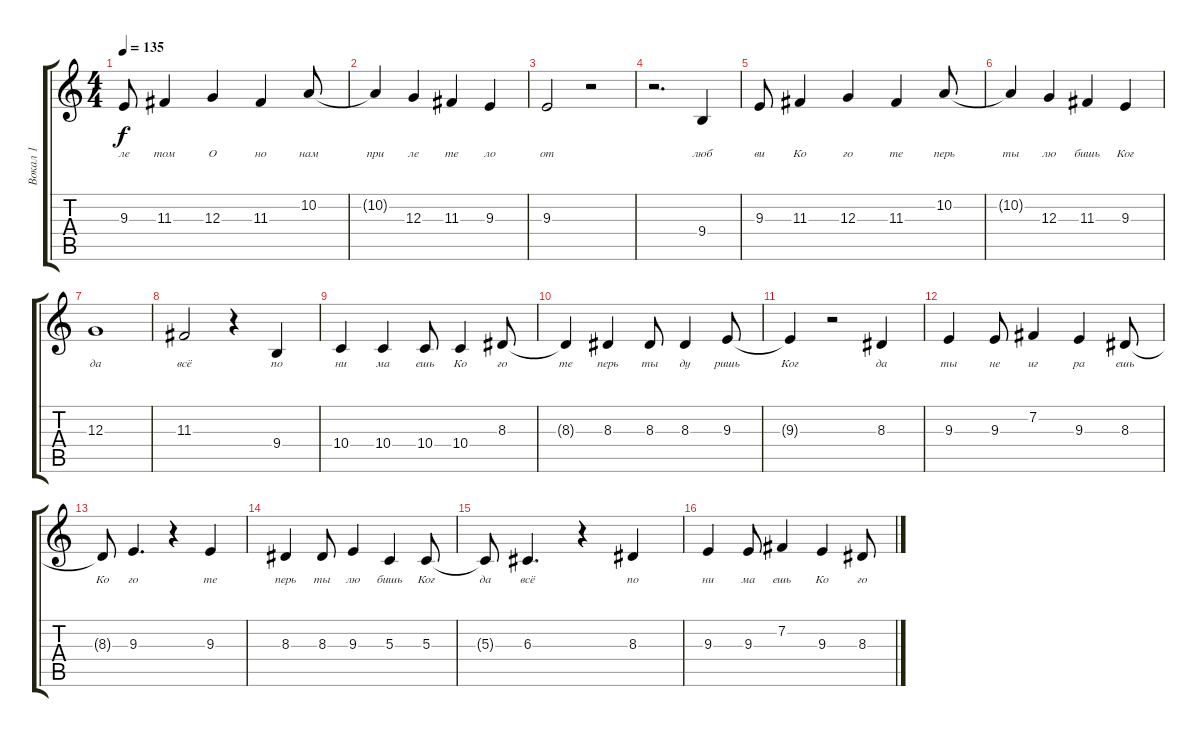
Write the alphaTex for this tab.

\track ("Вокал 1" "Вокал 1") {instrument violin}
\staff {score tabs}
\tuning (E4 B3 G3 D3 A2 E2) {hide}
\ts (4 4)
\tempo 135
\clef g2
\ks c
9.3.8{lyrics (0 "ле") lyrics (1 "") lyrics (2 "") lyrics (3 "") lyrics (4 "") dy f} 11.3.4{lyrics (0 "том") lyrics (1 "") lyrics (2 "") lyrics (3 "") lyrics (4 "")} 12.3.4{lyrics (0 "О") lyrics (1 "") lyrics (2 "") lyrics (3 "") lyrics (4 "")} 11.3.4{lyrics (0 "но") lyrics (1 "") lyrics (2 "") lyrics (3 "") lyrics (4 "")} 10.2.8{lyrics (0 "нам") lyrics (1 "") lyrics (2 "") lyrics (3 "") lyrics (4 "")} |
10.2{t}.4{lyrics (0 "при") lyrics (1 "") lyrics (2 "") lyrics (3 "") lyrics (4 "")} 12.3.4{lyrics (0 "ле") lyrics (1 "") lyrics (2 "") lyrics (3 "") lyrics (4 "")} 11.3.4{lyrics (0 "те") lyrics (1 "") lyrics (2 "") lyrics (3 "") lyrics (4 "")} 9.3.4{lyrics (0 "ло") lyrics (1 "") lyrics (2 "") lyrics (3 "") lyrics (4 "")} |
9.3.2{lyrics (0 "от") lyrics (1 "") lyrics (2 "") lyrics (3 "") lyrics (4 "")} r.2 |
r.2{d} 9.4.4{lyrics (0 "люб") lyrics (1 "") lyrics (2 "") lyrics (3 "") lyrics (4 "")} |
9.3.8{lyrics (0 "ви") lyrics (1 "") lyrics (2 "") lyrics (3 "") lyrics (4 "")} 11.3.4{lyrics (0 "Ко") lyrics (1 "") lyrics (2 "") lyrics (3 "") lyrics (4 "")} 12.3.4{lyrics (0 "го") lyrics (1 "") lyrics (2 "") lyrics (3 "") lyrics (4 "")} 11.3.4{lyrics (0 "те") lyrics (1 "") lyrics (2 "") lyrics (3 "") lyrics (4 "")} 10.2.8{lyrics (0 "перь") lyrics (1 "") lyrics (2 "") lyrics (3 "") lyrics (4 "")} |
10.2{t}.4{lyrics (0 "ты") lyrics (1 "") lyrics (2 "") lyrics (3 "") lyrics (4 "")} 12.3.4{lyrics (0 "лю") lyrics (1 "") lyrics (2 "") lyrics (3 "") lyrics (4 "")} 11.3.4{lyrics (0 "бишь") lyrics (1 "") lyrics (2 "") lyrics (3 "") lyrics (4 "")} 9.3.4{lyrics (0 "Ког") lyrics (1 "") lyrics (2 "") lyrics (3 "") lyrics (4 "")} |
12.3.1{lyrics (0 "да") lyrics (1 "") lyrics (2 "") lyrics (3 "") lyrics (4 "")} |
11.3.2{lyrics (0 "всё") lyrics (1 "") lyrics (2 "") lyrics (3 "") lyrics (4 "")} r.4 9.4.4{lyrics (0 "по") lyrics (1 "") lyrics (2 "") lyrics (3 "") lyrics (4 "")} |
10.4.4{lyrics (0 "ни") lyrics (1 "") lyrics (2 "") lyrics (3 "") lyrics (4 "")} 10.4.4{lyrics (0 "ма") lyrics (1 "") lyrics (2 "") lyrics (3 "") lyrics (4 "")} 10.4.8{lyrics (0 "ешь") lyrics (1 "") lyrics (2 "") lyrics (3 "") lyrics (4 "")} 10.4.4{lyrics (0 "Ко") lyrics (1 "") lyrics (2 "") lyrics (3 "") lyrics (4 "")} 8.3.8{lyrics (0 "го") lyrics (1 "") lyrics (2 "") lyrics (3 "") lyrics (4 "")} |
8.3{t}.4{lyrics (0 "те") lyrics (1 "") lyrics (2 "") lyrics (3 "") lyrics (4 "")} 8.3.4{lyrics (0 "перь") lyrics (1 "") lyrics (2 "") lyrics (3 "") lyrics (4 "")} 8.3.8{lyrics (0 "ты") lyrics (1 "") lyrics (2 "") lyrics (3 "") lyrics (4 "")} 8.3.4{lyrics (0 "ду") lyrics (1 "") lyrics (2 "") lyrics (3 "") lyrics (4 "")} 9.3.8{lyrics (0 "ришь") lyrics (1 "") lyrics (2 "") lyrics (3 "") lyrics (4 "")} |
9.3{t}.4{lyrics (0 "Ког") lyrics (1 "") lyrics (2 "") lyrics (3 "") lyrics (4 "")} r.2 8.3.4{lyrics (0 "да") lyrics (1 "") lyrics (2 "") lyrics (3 "") lyrics (4 "")} |
9.3.4{lyrics (0 "ты") lyrics (1 "") lyrics (2 "") lyrics (3 "") lyrics (4 "")} 9.3.8{lyrics (0 "не") lyrics (1 "") lyrics (2 "") lyrics (3 "") lyrics (4 "")} 7.2.4{lyrics (0 "иг") lyrics (1 "") lyrics (2 "") lyrics (3 "") lyrics (4 "")} 9.3.4{lyrics (0 "ра") lyrics (1 "") lyrics (2 "") lyrics (3 "") lyrics (4 "")} 8.3.8{lyrics (0 "ешь") lyrics (1 "") lyrics (2 "") lyrics (3 "") lyrics (4 "")} |
8.3{t}.8{lyrics (0 "Ко") lyrics (1 "") lyrics (2 "") lyrics (3 "") lyrics (4 "")} 9.3.4{d lyrics (0 "го") lyrics (1 "") lyrics (2 "") lyrics (3 "") lyrics (4 "")} r.4 9.3.4{lyrics (0 "те") lyrics (1 "") lyrics (2 "") lyrics (3 "") lyrics (4 "")} |
8.3.4{lyrics (0 "перь") lyrics (1 "") lyrics (2 "") lyrics (3 "") lyrics (4 "")} 8.3.8{lyrics (0 "ты") lyrics (1 "") lyrics (2 "") lyrics (3 "") lyrics (4 "")} 9.3.4{lyrics (0 "лю") lyrics (1 "") lyrics (2 "") lyrics (3 "") lyrics (4 "")} 5.3.4{lyrics (0 "бишь") lyrics (1 "") lyrics (2 "") lyrics (3 "") lyrics (4 "")} 5.3.8{lyrics (0 "Ког") lyrics (1 "") lyrics (2 "") lyrics (3 "") lyrics (4 "")} |
5.3{t}.8{lyrics (0 "да") lyrics (1 "") lyrics (2 "") lyrics (3 "") lyrics (4 "")} 6.3.4{d lyrics (0 "всё") lyrics (1 "") lyrics (2 "") lyrics (3 "") lyrics (4 "")} r.4 8.3.4{lyrics (0 "по") lyrics (1 "") lyrics (2 "") lyrics (3 "") lyrics (4 "")} |
9.3.4{lyrics (0 "ни") lyrics (1 "") lyrics (2 "") lyrics (3 "") lyrics (4 "")} 9.3.8{lyrics (0 "ма") lyrics (1 "") lyrics (2 "") lyrics (3 "") lyrics (4 "")} 7.2.4{lyrics (0 "ешь") lyrics (1 "") lyrics (2 "") lyrics (3 "") lyrics (4 "")} 9.3.4{lyrics (0 "Ко") lyrics (1 "") lyrics (2 "") lyrics (3 "") lyrics (4 "")} 8.3.8{lyrics (0 "го") lyrics (1 "") lyrics (2 "") lyrics (3 "") lyrics (4 "")}
